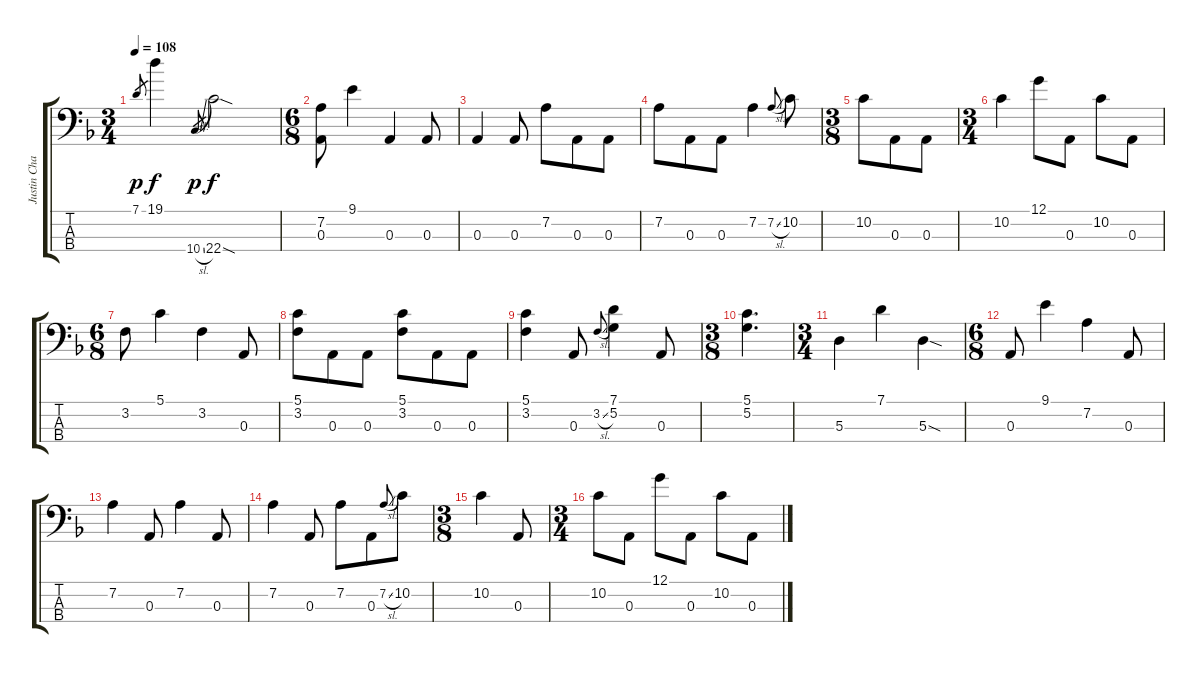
\track ("Justin Chancellor" "Justin Cha") {mute instrument electricbasspick}
\staff {score tabs}
\tuning (G2 D2 A1 D1) {hide}
\ts (3 4)
\tempo 108
\clef f4
\ks dminor
7.1.8{gr dy p} 19.1.4{dy f} 10.4{sl}.8{gr dy p} 22.4{sod}.2{dy f} |
\ts (6 8)
(7.2 0.3).8{instrument electricbasspick} 9.1.4 0.3.4 0.3.8 |
0.3.4 0.3.8 7.2.8 0.3.8 0.3.8 |
7.2.8 0.3.8 0.3.8 7.2.4 7.2{sl}.8{gr onbeat} 10.2.8 |
\ts (3 8)
10.2.8 0.3.8 0.3.8 |
\ts (3 4)
10.2.4 12.1.8 0.3.8 10.2.8 0.3.8 |
\ts (6 8)
3.2.8 5.1.4 3.2.4 0.3.8 |
(5.1 3.2).8 0.3.8 0.3.8 (5.1 3.2).8 0.3.8 0.3.8 |
(5.1 3.2).4 0.3.8 3.2{sl}.8{gr onbeat} (7.1 5.2).4 0.3.8 |
\ts (3 8)
(5.1 5.2).4{d} |
\ts (3 4)
5.3.4 7.1.4 5.3{sod}.4 |
\ts (6 8)
0.3.8 9.1.4 7.2.4 0.3.8 |
7.2.4 0.3.8 7.2.4 0.3.8 |
7.2.4 0.3.8 7.2.8 0.3.8 7.2{sl}.8{gr onbeat} 10.2.8 |
\ts (3 8)
10.2.4 0.3.8 |
\ts (3 4)
10.2.8 0.3.8 12.1.8 0.3.8 10.2.8 0.3.8
